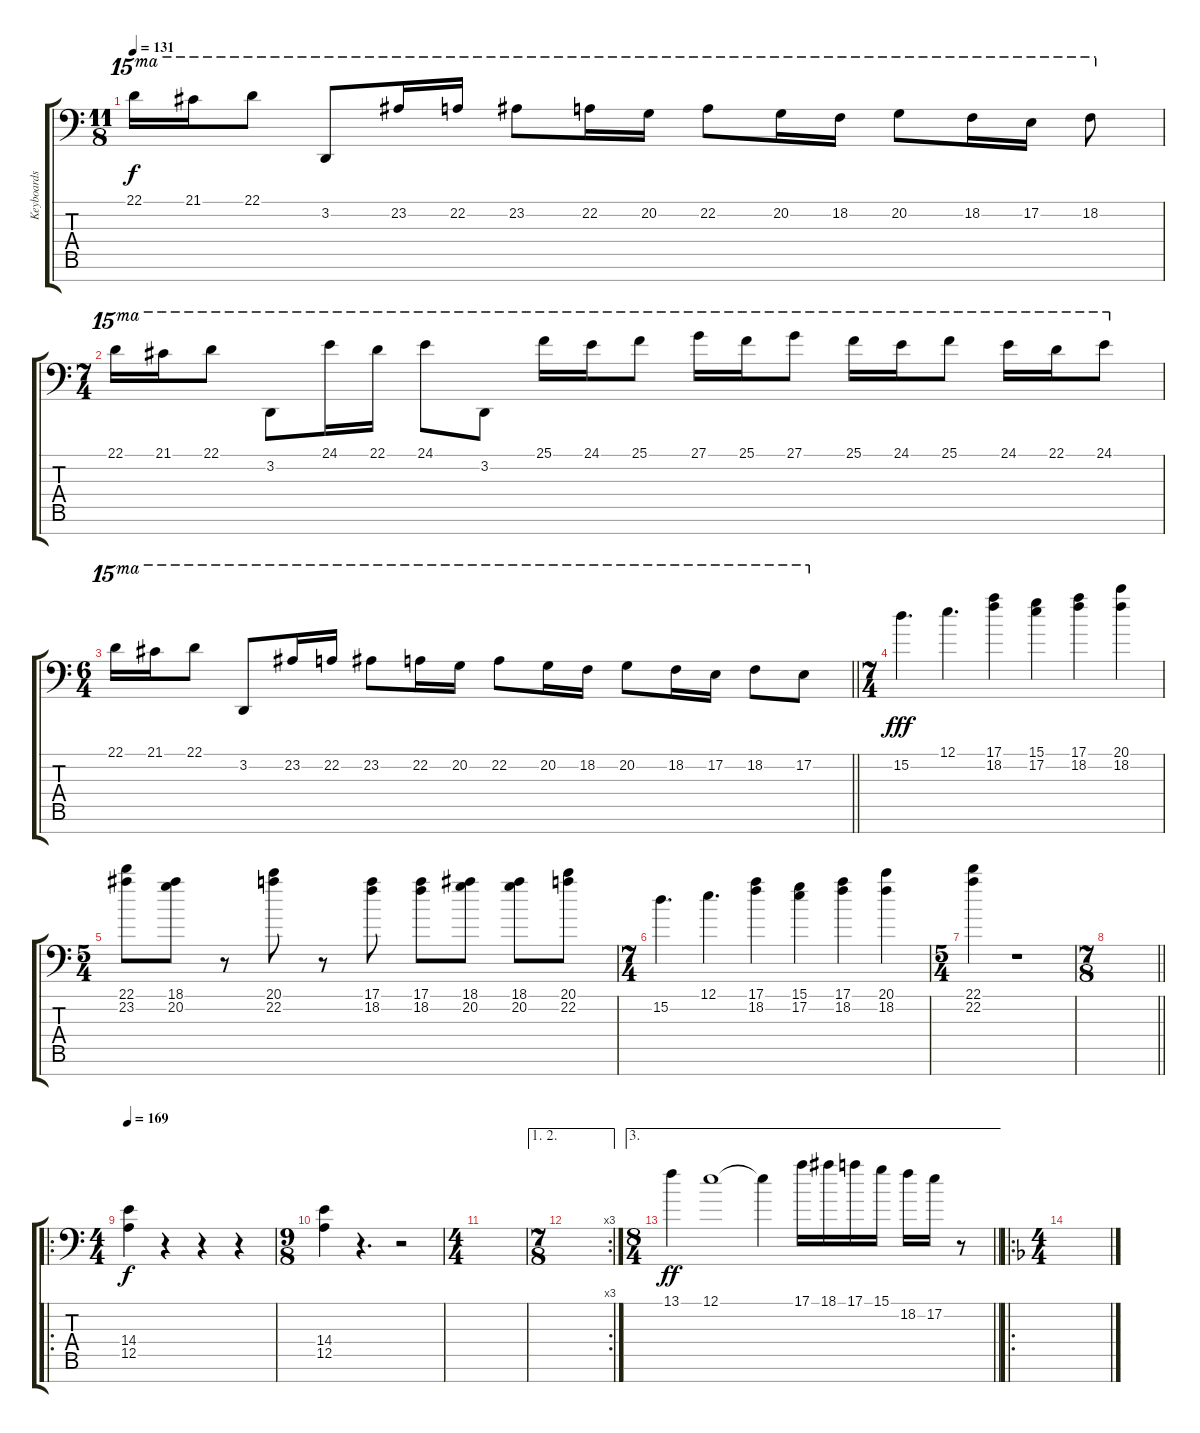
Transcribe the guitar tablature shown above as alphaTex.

\track ("Keyboards 2" "Keyboards ") {instrument stringensemble1}
\staff {score tabs}
\tuning (E4 B3 G3 D3 A2 E2 A1) {hide}
\ts (11 8)
\tempo 131
\clef f4
\ks c
22.1.16{ot 15ma dy f} 21.1.16{ot 15ma} 22.1.8{ot 15ma} 3.2.8{ot 15ma} 23.2.16{ot 15ma} 22.2.16{ot 15ma} 23.2.8{ot 15ma} 22.2.16{ot 15ma} 20.2.16{ot 15ma} 22.2.8{ot 15ma} 20.2.16{ot 15ma} 18.2.16{ot 15ma} 20.2.8{ot 15ma} 18.2.16{ot 15ma} 17.2.16{ot 15ma} 18.2.8{ot 15ma} |
\ts (7 4)
22.1.16{ot 15ma} 21.1.16{ot 15ma} 22.1.8{ot 15ma} 3.2.8{ot 15ma} 24.1.16{ot 15ma} 22.1.16{ot 15ma} 24.1.8{ot 15ma} 3.2.8{ot 15ma} 25.1.16{ot 15ma} 24.1.16{ot 15ma} 25.1.8{ot 15ma} 27.1.16{ot 15ma} 25.1.16{ot 15ma} 27.1.8{ot 15ma} 25.1.16{ot 15ma} 24.1.16{ot 15ma} 25.1.8{ot 15ma} 24.1.16{ot 15ma} 22.1.16{ot 15ma} 24.1.8{ot 15ma} |
\ts (6 4)
\barLineRight lightlight
22.1.16{ot 15ma} 21.1.16{ot 15ma} 22.1.8{ot 15ma} 3.2.8{ot 15ma} 23.2.16{ot 15ma} 22.2.16{ot 15ma} 23.2.8{ot 15ma} 22.2.16{ot 15ma} 20.2.16{ot 15ma} 22.2.8{ot 15ma} 20.2.16{ot 15ma} 18.2.16{ot 15ma} 20.2.8{ot 15ma} 18.2.16{ot 15ma} 17.2.16{ot 15ma} 18.2.8{ot 15ma} 17.2.8{ot 15ma} |
\ts (7 4)
15.2.4{d dy fff balance 8} 12.1.4{d} (17.1 18.2).4 (15.1 17.2).4 (17.1 18.2).4 (20.1 18.2).4 |
\ts (5 4)
(22.1 23.2).8 (18.1 20.2).8 r.8 (20.1 22.2).8 r.8 (17.1 18.2).8 (17.1 18.2).8 (18.1 20.2).8 (18.1 20.2).8 (20.1 22.2).8 |
\ts (7 4)
15.2.4{d} 12.1.4{d} (17.1 18.2).4 (15.1 17.2).4 (17.1 18.2).4 (20.1 18.2).4 |
\ts (5 4)
(22.1 22.2).4 r.1 |
\ts (7 8)
\barLineRight lightlight
|
\ro
\ts (4 4)
\tempo 169
(14.4 12.5).4{dy f} r.4 r.4 r.4 |
\ts (9 8)
(14.4 12.5).4 r.4{d} r.2 |
\ts (4 4)
|
\ae (1 2)
\rc 3
\ts (7 8)
|
\ae 3
\ts (8 4)
\barLineRight lightlight
13.1.4{dy ff} 12.1.1 12.1{t}.4 17.1.16 18.1.16 17.1.16 15.1.16 18.2.16 17.2.16 r.8 |
\ro
\ts (4 4)
\ks f
